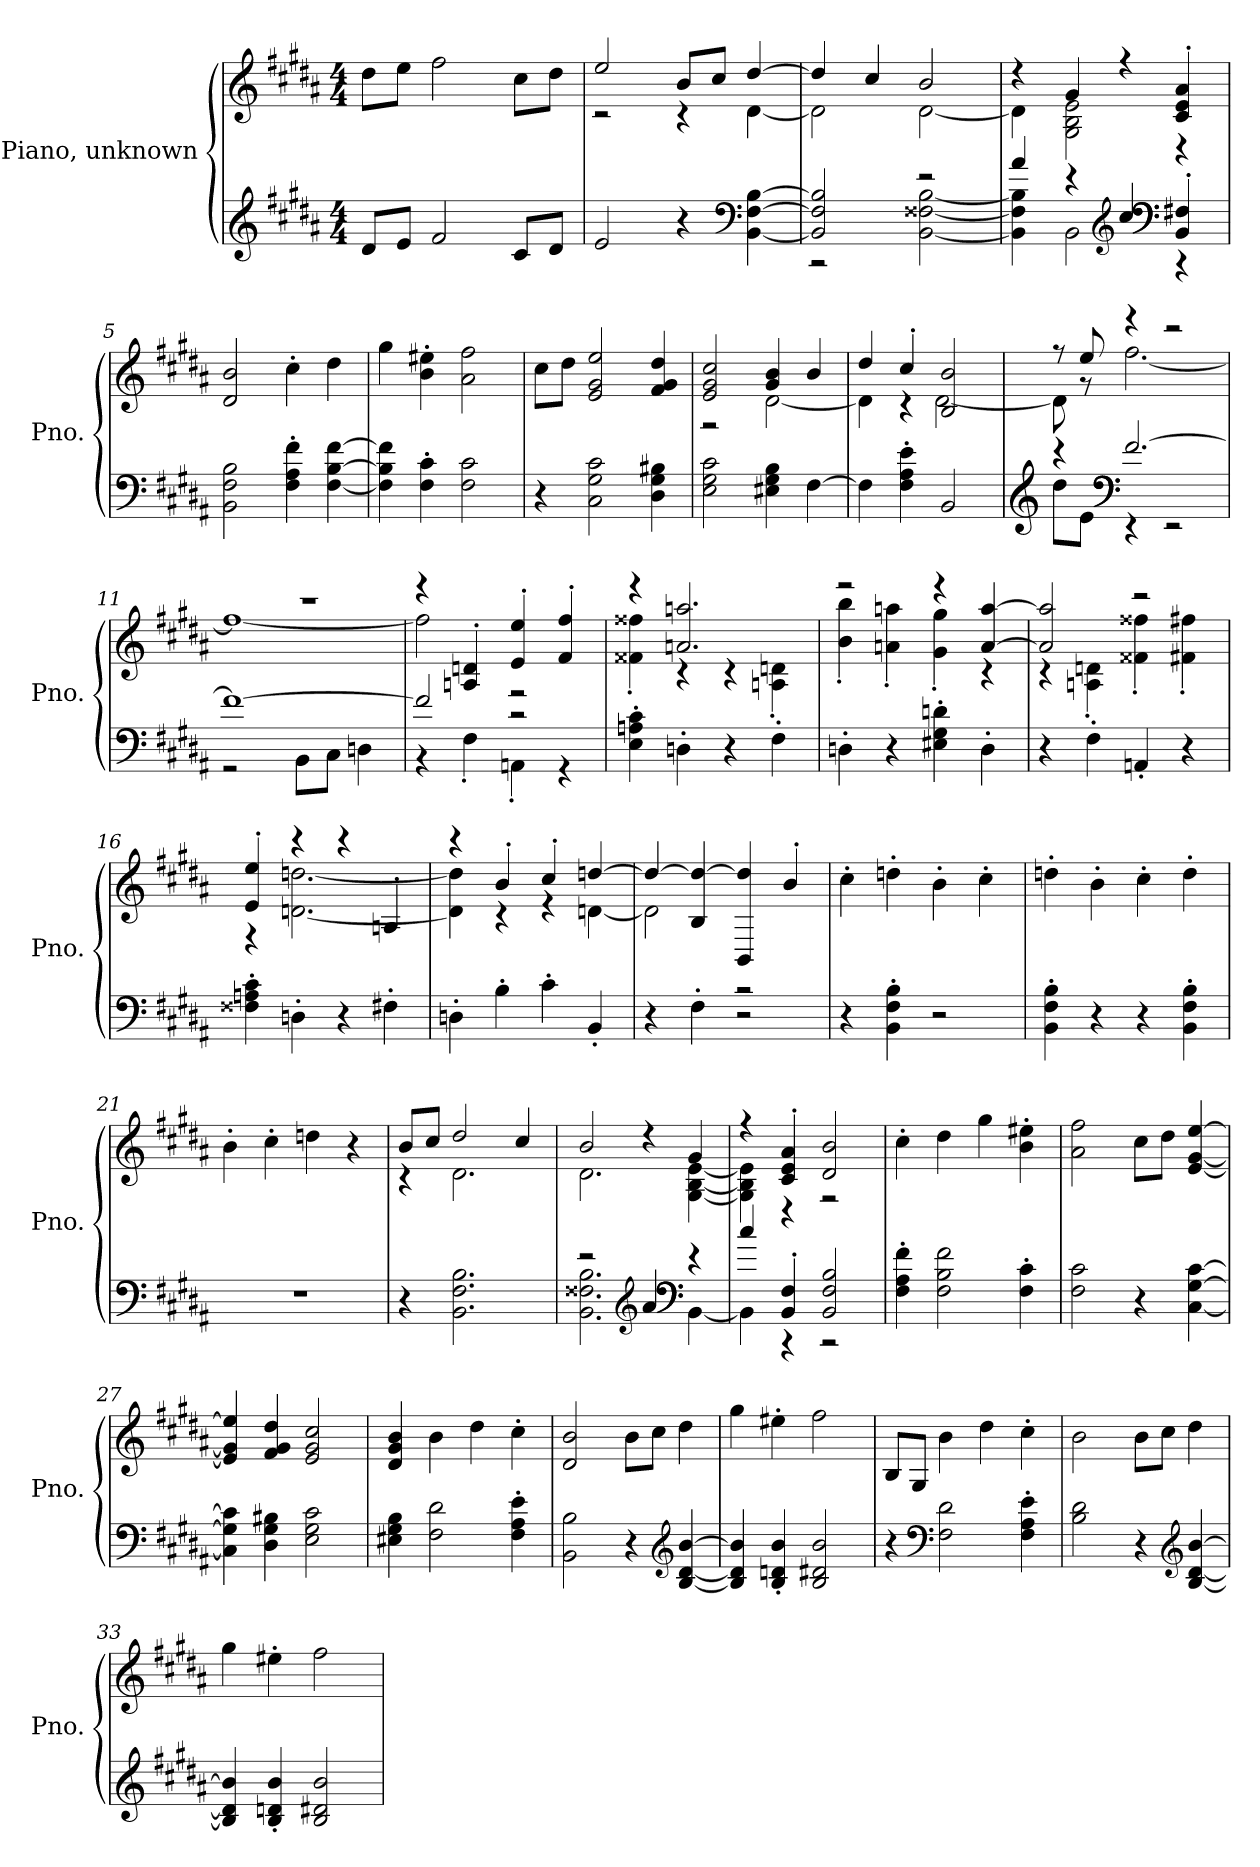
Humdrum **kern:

**kern	**kern
*part1	*part1
*staff2	*staff1
*I"Piano, unknown	*
*I'Pno.	*
*clefG2	*clefG2
*k[f#c#g#d#a#]	*k[f#c#g#d#a#]
*M4/4	*M4/4
*MM120	*MM120
=1	=1
8d#/L	8dd#\L
8e/J	8ee\J
2f#/	2ff#\
8c#/L	8cc#\L
8d#/J	8dd#\J
=2	=2
*	*^
2e/	2ee/	2r
4r	8b/L	4r
.	8cc#/J	.
*clefF4	*	*
[4BB\ [4F#\ [4B\	[4dd#/	[4d#\
=3	=3	=3
*^	*	*
2BB/] 2F#/] 2B/]	2r	4dd#/]	2d#\]
.	.	4cc#/	.
2r	[2BB\ [2F##X\ [2B\	2b/	[2d#\
=4	=4	=4	=4
4a#/	4BB\] 4F##\] 4B\]	4r	4d#\]
4r	2BB\	4g#/	2G#\ 2B\ 2e\
*clefG2	*	*	*
4cc#/	.	4r	.
*clefF4	*	*	*
4BB/' 4F#X/'	4r	4c#/' 4e/' 4a#/'	4r
*v	*v	*	*
*	*v	*v
=5	=5
2BB\ 2F#\ 2B\	2d#/ 2b/
4F#\' 4A#\' 4f#\'	4cc#'\
[4F#\ [4B\ [4f#\	4dd#\
=6	=6
4F#\] 4B\] 4f#\]	4gg#\
4F#\' 4c#\'	4b\' 4ee#X\'
2F#\ 2c#\	2a#\ 2ff#\
!!LO:LB:g=z
=7	=7
4r	8cc#\L
.	8dd#\J
2C#\ 2G#\ 2c#\	2e/ 2g#/ 2ee/
4D#\ 4G#\ 4B#X\	4f#/ 4g#/ 4dd#/
=8	=8
*	*^
2E\ 2G#\ 2c#\	2e/ 2g#/ 2cc#/	2r
4E#X\ 4G#\ 4B\	4g#/ 4b/	[2d#\
[4F#\	4b/	.
=9	=9	=9
4F#\]	4dd#/	4d#\]
4F#\' 4A#\' 4e\'	4cc#'/	4r
2BB/	2B/ 2b/	[2d#\
=10	=10	=10
*clefG2	*	*
*^	*	*
4r	8dd#\L	8r	8d#\]
.	8e\J	8ee/	8r
*clefF4	*	*	*
[2.f#/	4r	4r	[2.ff#\
.	2r	2r	.
=11	=11	=11	=11
1f#_	2r	1r	1ff#_
.	8BB\L	.	.
.	8C#\J	.	.
.	4Dn\	.	.
=12	=12	=12	=12
2f#/]	4r	4r	2ff#\]
.	4F#'\	4An/' 4dn/'	.
2r	4AAn'\	4e/' 4ee/'	2r
.	4r	4f#/' 4ff#/'	.
*v	*v	*	*
!!LO:LB:g=z	!!
=13	=13	=13
4E\' 4An\' 4c#\'	4r	4f##X\' 4ff##X\'
4Dn'\	2.an/ 2.aan/	4r
4r	.	4r
4F#'\	.	4An\' 4dn\'
=14	=14	=14
4Dn'\	2r	4b\' 4bb\'
4r	.	4an\' 4aan\'
4E#X\' 4G#\' 4dn\'	4r	4g#\' 4gg#\'
4D'\	[4a/ [4aa/	4r
=15	=15	=15
4r	2a/] 2aa/]	4r
4F#'\	.	4An\' 4dn\'
4AAn'/	2r	4f##X\' 4ff##X\'
4r	.	4f#X\' 4ff#X\'
=16	=16	=16
4F##X\' 4An\' 4c#\'	4e/' 4ee/'	4r
4Dn'\	4r	[2.dn\ [2.ddn\
4r	4r	.
4F#X'\	4An'/	.
=17	=17	=17
4Dn'\	4r	4d\] 4dd\]
4B'\	4b'/	4r
4c#'\	4cc#'/	4r
4BB'/	[4ddn/	[4dn\
=18	=18	=18
4r	4dd/_	2d\]
4F#'\	4B/ 4dd/_	.
2r	4BB/ 4dd/]	2r
.	4b'/	.
*	*v	*v
!!LO:LB:g=z
=19	=19
4r	4cc#'\
4BB\' 4F#\' 4B\'	4ddn'\
2r	4b'\
.	4cc#'\
=20	=20
4BB\' 4F#\' 4B\'	4ddn'\
4r	4b'\
4r	4cc#'\
4BB\' 4F#\' 4B\'	4dd'\
=21	=21
1r	4b'\
.	4cc#'\
.	4ddn\
.	4r
=22	=22
*	*^
4r	8b/L	4r
.	8cc#/J	.
2.BB\ 2.F#\ 2.B\	2dd#/	2.d#\
.	4cc#/	.
=23	=23	=23
*^	*	*
2r	2.BB\ 2.F##X\ 2.B\	2b/	2.d#\
*clefG2	*	*	*
4a#/	.	4r	.
*clefF4	*	*	*
4r	[4BB\	4g#/	[4G#\ [4B\ [4e\
=24	=24	=24	=24
4cc#/	4BB\]	4r	4G#\] 4B\] 4e\]
4BB/' 4F#/'	4r	4c#/' 4e/' 4a#/'	4r
2BB/ 2F#/ 2B/	2r	2d#/ 2b/	2r
*v	*v	*	*
*	*v	*v
=25	=25
4F#\' 4A#\' 4f#\'	4cc#'\
2F#\ 2B\ 2f#\	4dd#\
.	4gg#\
4F#\' 4c#\'	4b\' 4ee#X\'
!!LO:LB:g=z
=26	=26
2F#\ 2c#\	2a#\ 2ff#\
4r	8cc#\L
.	8dd#\J
[4C#\ [4G#\ [4c#\	[4e/ [4g#/ [4ee/
=27	=27
4C#\] 4G#\] 4c#\]	4e/] 4g#/] 4ee/]
4D#\ 4G#\ 4B#X\	4f#/ 4g#/ 4dd#/
2E\ 2G#\ 2c#\	2e/ 2g#/ 2cc#/
=28	=28
4E#X\ 4G#\ 4B\	4d#/ 4g#/ 4b/
2F#\ 2d#\	4b\
.	4dd#\
4F#\' 4A#\' 4e\'	4cc#'\
=29	=29
2BB\ 2B\	2d#/ 2b/
4r	8b\L
.	8cc#\J
*clefG2	*
[4B/ [4d#/ [4b/	4dd#\
=30	=30
4B/] 4d#/] 4b/]	4gg#\
4B/' 4dn/' 4b/'	4ee#X'\
2B/ 2d#X/ 2b/	2ff#\
=31	=31
4r	8B/L
.	8G#/J
*clefF4	*
2F#\ 2d#\	4b\
.	4dd#\
4F#\' 4A#\' 4e\'	4cc#'\
=32	=32
2B\ 2d#\	2b\
4r	8b\L
.	8cc#\J
*clefG2	*
[4B/ [4d#/ [4b/	4dd#\
!!LO:LB:g=z
=33	=33
4B/] 4d#/] 4b/]	4gg#\
4B/' 4dn/' 4b/'	4ee#X'\
2B/ 2d#X/ 2b/	2ff#\
=	=
*-	*-
